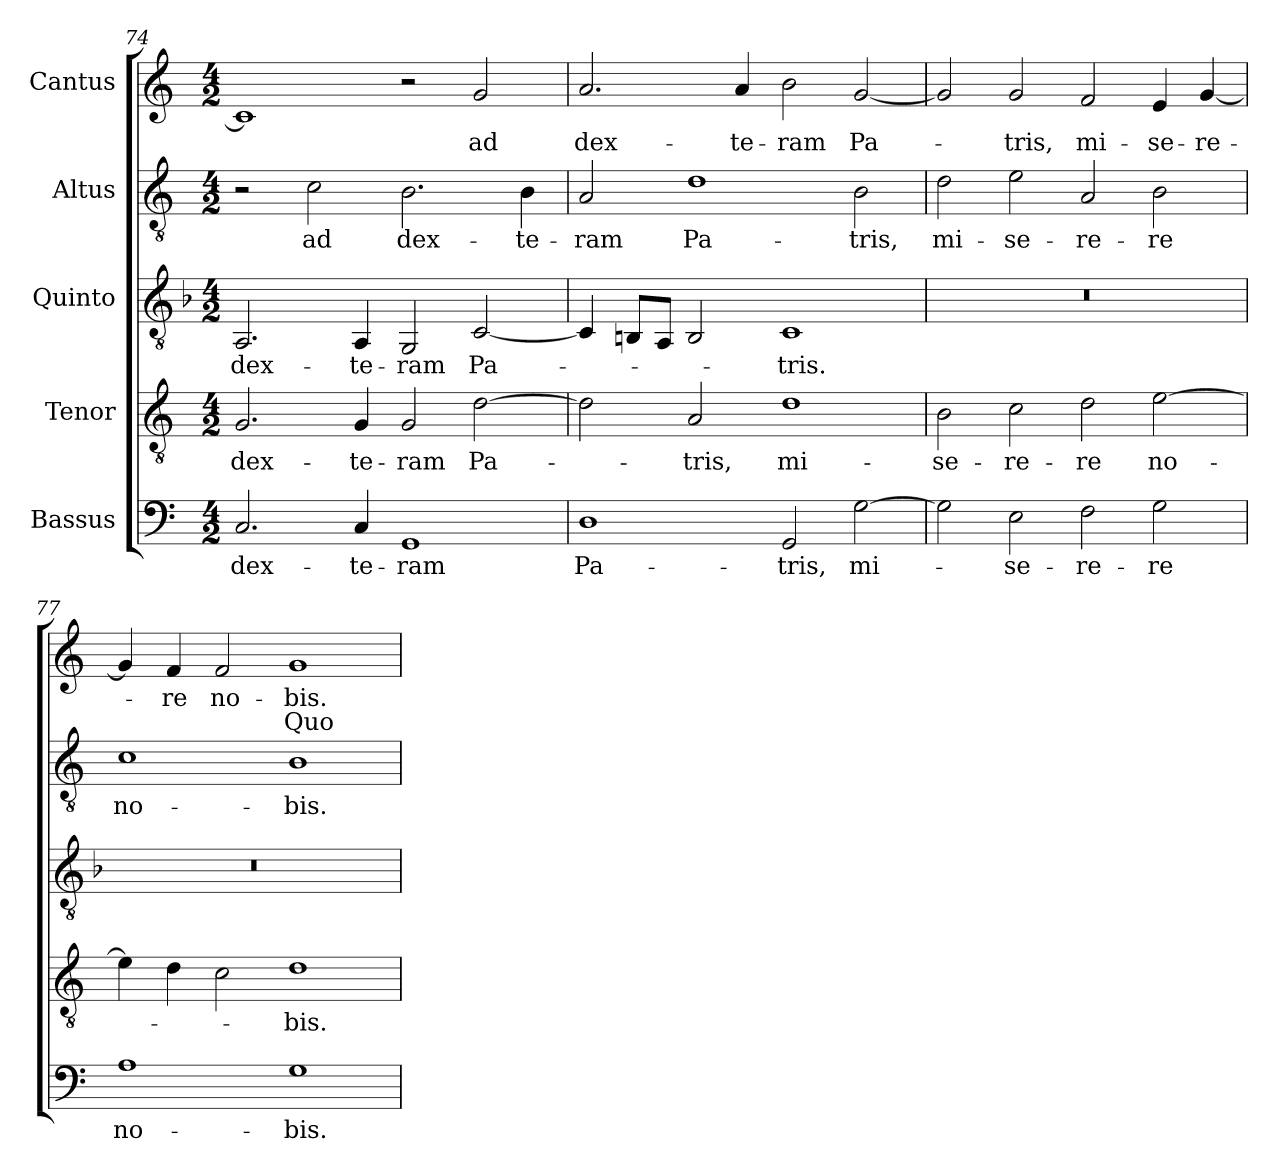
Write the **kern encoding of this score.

**kern	**text	**kern	**text	**kern	**text	**kern	**text	**kern	**text	**text
*part5	*part5	*part4	*part4	*part3	*part3	*part2	*part2	*part1	*part1	*part1
*staff5	*staff5	*staff4	*staff4	*staff3	*staff3	*staff2	*staff2	*staff1	*staff1	*staff1
*I"Bassus	*	*I"Tenor	*	*I"Quinto	*	*I"Altus	*	*I"Cantus	*	*
*clefF4	*	*clefGv2	*	*clefGv2	*	*clefGv2	*	*clefG2	*	*
*	*	*	*	*ITrd-4c-7	*	*	*	*	*	*
*k[]	*	*k[]	*	*k[]	*	*k[]	*	*k[]	*	*
*C:	*	*C:	*	*C:	*	*C:	*	*C:	*	*
*M4/2	*	*M4/2	*	*M4/2	*	*M4/2	*	*M4/2	*	*
=74	=74	=74	=74	=74	=74	=74	=74	=74	=74	=74
!	!LO:LY:b:color=#000000	!	!	!	!	!	!	!	!	!
!	!	!	!LO:LY:b:color=#000000	!	!	!	!	!	!	!
!	!	!	!	!	!LO:LY:b:color=#000000	!	!	!	!	!
2.Ci/	dex-	2.Gi/	dex-	2.Ei/	dex-	2r	.	1ci]	.	.
!	!	!	!	!	!	!	!LO:LY:b:color=#000000	!	!	!
.	.	.	.	.	.	2ci\	ad	.	.	.
!	!LO:LY:b:color=#000000	!	!	!	!	!	!	!	!	!
!	!	!	!LO:LY:b:color=#000000	!	!	!	!	!	!	!
!	!	!	!	!	!LO:LY:b:color=#000000	!	!	!	!	!
4Ci/	-te-	4Gi/	-te-	4Ei/	-te-	.	.	.	.	.
!	!LO:LY:b:color=#000000	!	!	!	!	!	!	!	!	!
!	!	!	!LO:LY:b:color=#000000	!	!	!	!	!	!	!
!	!	!	!	!	!LO:LY:b:color=#000000	!	!	!	!	!
!	!	!	!	!	!	!	!LO:LY:b:color=#000000	!	!	!
1GGi	-ram	2Gi/	-ram	2Di/	-ram	2.Bi\	dex-	2r	.	.
!	!	!	!LO:LY:b:color=#000000	!	!	!	!	!	!	!
!	!	!	!	!	!LO:LY:b:color=#000000	!	!	!	!	!
!	!	!	!	!	!	!	!	!	!LO:LY:b:color=#000000	!
.	.	[>2di\	Pa-	[<2Gi/	Pa-	.	.	2gi/	ad	.
!	!	!	!	!	!	!	!LO:LY:b:color=#000000	!	!	!
.	.	.	.	.	.	4Bi\	-te-	.	.	.
=75	=75	=75	=75	=75	=75	=75	=75	=75	=75	=75
!	!LO:LY:b:color=#000000	!	!	!	!	!	!	!	!	!
!	!	!	!	!	!	!	!LO:LY:b:color=#000000	!	!	!
!	!	!	!	!	!	!	!	!	!LO:LY:b:color=#000000	!
1Di	Pa-	2di\]	.	4Gi/]	.	2Ai/	-ram	2.ai/	dex-	.
.	.	.	.	8F#Xi/L	.	.	.	.	.	.
.	.	.	.	8Ei/J	.	.	.	.	.	.
!	!	!	!LO:LY:b:color=#000000	!	!	!	!	!	!	!
!	!	!	!	!	!	!	!LO:LY:b:color=#000000	!	!	!
.	.	2Ai/	-tris,	2F#i/	.	1di	Pa-	.	.	.
!	!	!	!	!	!	!	!	!	!LO:LY:b:color=#000000	!
.	.	.	.	.	.	.	.	4ai/	-te-	.
!	!LO:LY:b:color=#000000	!	!	!	!	!	!	!	!	!
!	!	!	!LO:LY:b:color=#000000	!	!	!	!	!	!	!
!	!	!	!	!	!LO:LY:b:color=#000000	!	!	!	!	!
!	!	!	!	!	!	!	!	!	!LO:LY:b:color=#000000	!
2GGi/	-tris,	1di	mi-	1Gi	-tris.	.	.	2bi\	-ram	.
!	!LO:LY:b:color=#000000	!	!	!	!	!	!	!	!	!
!	!	!	!	!	!	!	!LO:LY:b:color=#000000	!	!	!
!	!	!	!	!	!	!	!	!	!LO:LY:b:color=#000000	!
[>2Gi\	mi-	.	.	.	.	2Bi\	-tris,	[<2gi/	Pa-	.
=76	=76	=76	=76	=76	=76	=76	=76	=76	=76	=76
!	!	!	!LO:LY:b:color=#000000	!LO:N:vis=1	!	!	!	!	!	!
!	!	!	!	!	!	!	!LO:LY:b:color=#000000	!	!	!
2Gi\]	.	2Bi\	-se-	0r	.	2di\	mi-	2gi/]	.	.
!	!LO:LY:b:color=#000000	!	!	!	!	!	!	!	!	!
!	!	!	!LO:LY:b:color=#000000	!	!	!	!	!	!	!
!	!	!	!	!	!	!	!LO:LY:b:color=#000000	!	!	!
!	!	!	!	!	!	!	!	!	!LO:LY:b:color=#000000	!
2Ei\	-se-	2ci\	-re-	.	.	2ei\	-se-	2gi/	-tris,	.
!	!LO:LY:b:color=#000000	!	!	!	!	!	!	!	!	!
!	!	!	!LO:LY:b:color=#000000	!	!	!	!	!	!	!
!	!	!	!	!	!	!	!LO:LY:b:color=#000000	!	!	!
!	!	!	!	!	!	!	!	!	!LO:LY:b:color=#000000	!
2Fi\	-re-	2di\	-re	.	.	2Ai/	-re-	2fi/	mi-	.
!	!LO:LY:b:color=#000000	!	!	!	!	!	!	!	!	!
!	!	!	!LO:LY:b:color=#000000	!	!	!	!	!	!	!
!	!	!	!	!	!	!	!LO:LY:b:color=#000000	!	!	!
!	!	!	!	!	!	!	!	!	!LO:LY:b:color=#000000	!
2Gi\	-re	[>2ei\	no-	.	.	2Bi\	-re	4ei/	-se-	.
!	!	!	!	!	!	!	!	!	!LO:LY:b:color=#000000	!
.	.	.	.	.	.	.	.	[<4gi/	-re-	.
!!LO:LB:g=z
=77	=77	=77	=77	=77	=77	=77	=77	=77	=77	=77
!	!LO:LY:b:color=#000000	!	!	!LO:N:vis=1	!	!	!	!	!	!
!	!	!	!	!	!	!	!LO:LY:b:color=#000000	!	!	!
1Ai	no-	4ei\]	.	0r	.	1ci	no-	4gi/]	.	.
!	!	!	!	!	!	!	!	!	!LO:LY:b:color=#000000	!
.	.	4di\	.	.	.	.	.	4fi/	-re	.
!	!	!	!	!	!	!	!	!	!LO:LY:b:color=#000000	!
.	.	2ci\	.	.	.	.	.	2fi/	no-	.
!	!LO:LY:b:color=#000000	!	!	!	!	!	!	!	!	!
!	!	!	!LO:LY:b:color=#000000	!	!	!	!	!	!	!
!	!	!	!	!	!	!	!LO:LY:b:color=#000000	!	!	!
!	!	!	!	!	!	!	!	!	!LO:LY:b:color=#000000	!LO:LY:b:color=#000000
1Gi	-bis.	1di	-bis.	.	.	1Bi	-bis.	1gi	-bis.	Quo-
=	=	=	=	=	=	=	=	=	=	=
*-	*-	*-	*-	*-	*-	*-	*-	*-	*-	*-
